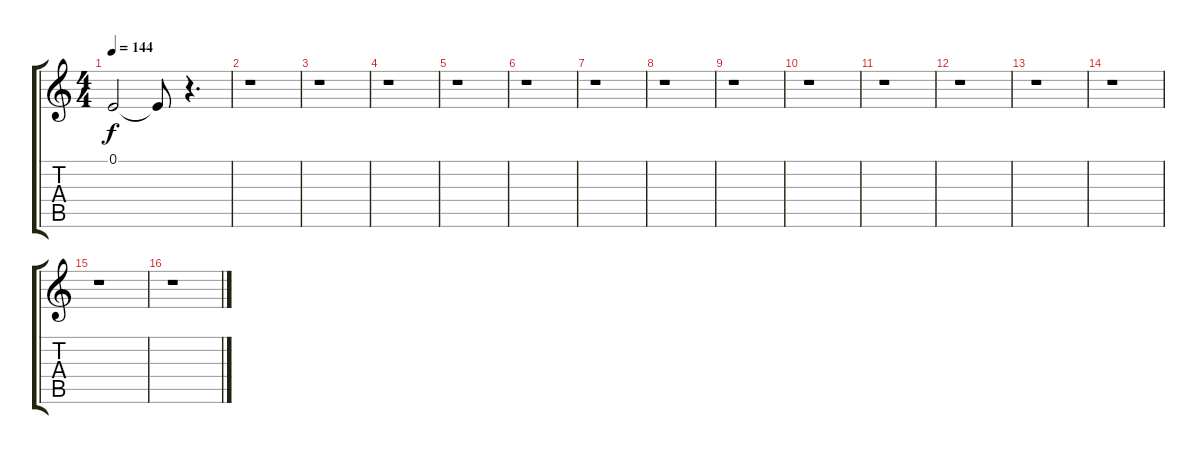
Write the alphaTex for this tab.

\track "" {instrument trumpet}
\staff {score tabs}
\tuning (E4 B3 G3 D3 A2 E2) {hide}
\ts (4 4)
\tempo 144
\clef g2
\ks c
0.1{t}.2{dy f} 0.1{t}.8 r.4{d} |
r.1 |
r.1 |
r.1 |
r.1 |
r.1 |
r.1 |
r.1 |
r.1 |
r.1 |
r.1 |
r.1 |
r.1 |
r.1 |
r.1 |
r.1
